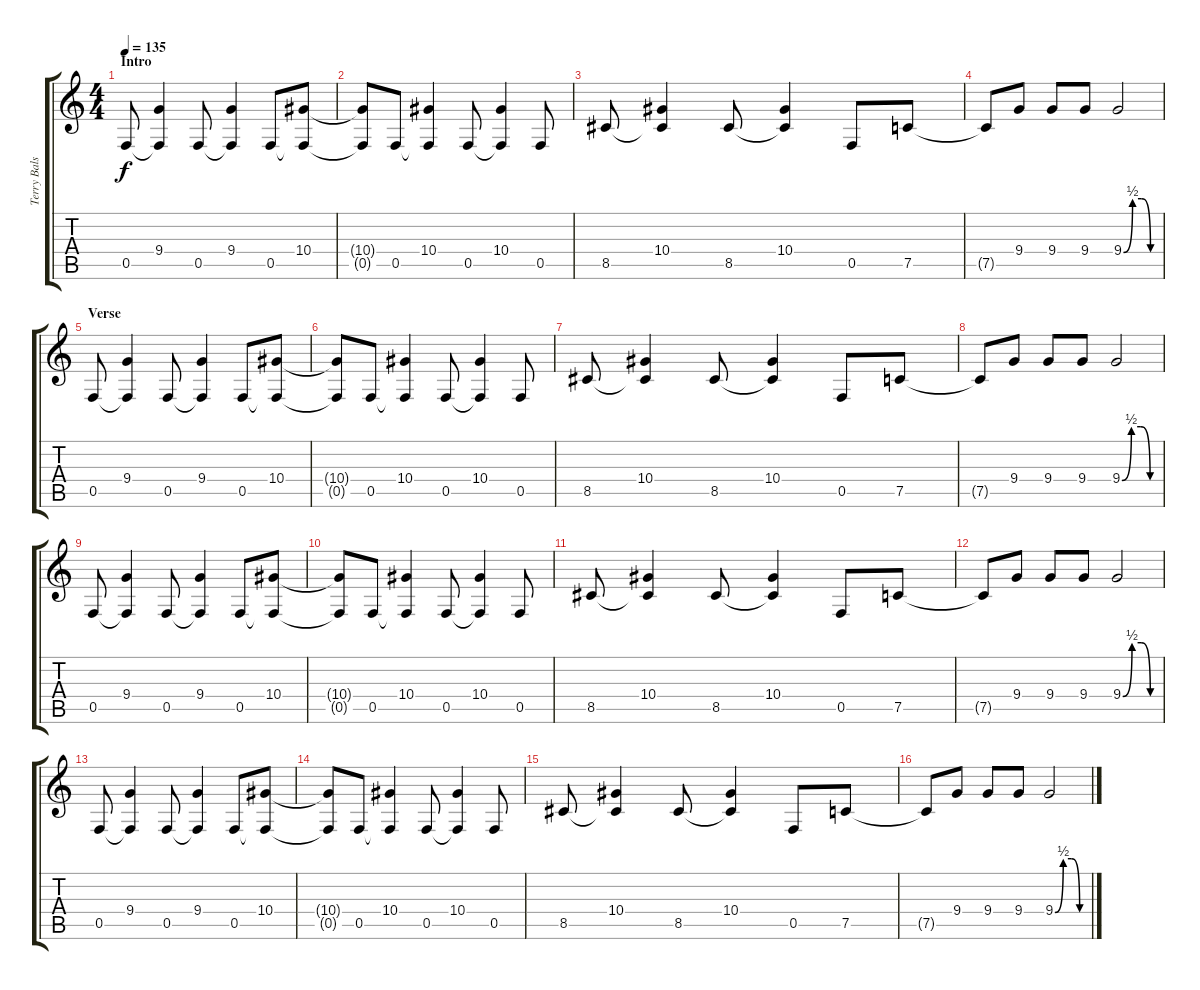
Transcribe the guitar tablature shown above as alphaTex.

\track ("Terry Balsamo (Main Guitar)" "Terry Bals") {instrument electricguitarjazz}
\staff {score tabs}
\tuning (C4 G3 Eb3 Bb2 F2 C2) {hide}
\ts (4 4)
\section ("" "Intro")
\tempo 135
\clef g2
\ks c
0.5.8{dy f instrument electricguitarjazz} (9.4 0.5{t}).4 0.5.8 (9.4 0.5{t}).4 0.5.8 (10.4 0.5{t}).8 |
(10.4{t} 0.5{t}).8 0.5.8 (10.4 0.5{t}).4 0.5.8 (10.4 0.5{t}).4 0.5.8 |
8.5.8 (10.4 8.5{t}).4 8.5.8 (10.4 8.5{t}).4 0.5.8 7.5.8 |
7.5{t}.8 9.4.8 9.4.8 9.4.8 9.4{be (custom 0 0 15 2 30 2 45 0 60 0)}.2 |
\section ("" "Verse")
0.5.8 (9.4 0.5{t}).4 0.5.8 (9.4 0.5{t}).4 0.5.8 (10.4 0.5{t}).8 |
(10.4{t} 0.5{t}).8 0.5.8 (10.4 0.5{t}).4 0.5.8 (10.4 0.5{t}).4 0.5.8 |
8.5.8 (10.4 8.5{t}).4 8.5.8 (10.4 8.5{t}).4 0.5.8 7.5.8 |
7.5{t}.8 9.4.8 9.4.8 9.4.8 9.4{be (custom 0 0 15 2 30 2 45 0 60 0)}.2 |
0.5.8 (9.4 0.5{t}).4 0.5.8 (9.4 0.5{t}).4 0.5.8 (10.4 0.5{t}).8 |
(10.4{t} 0.5{t}).8 0.5.8 (10.4 0.5{t}).4 0.5.8 (10.4 0.5{t}).4 0.5.8 |
8.5.8 (10.4 8.5{t}).4 8.5.8 (10.4 8.5{t}).4 0.5.8 7.5.8 |
7.5{t}.8 9.4.8 9.4.8 9.4.8 9.4{be (custom 0 0 15 2 30 2 45 0 60 0)}.2 |
0.5.8 (9.4 0.5{t}).4 0.5.8 (9.4 0.5{t}).4 0.5.8 (10.4 0.5{t}).8 |
(10.4{t} 0.5{t}).8 0.5.8 (10.4 0.5{t}).4 0.5.8 (10.4 0.5{t}).4 0.5.8 |
8.5.8 (10.4 8.5{t}).4 8.5.8 (10.4 8.5{t}).4 0.5.8 7.5.8 |
7.5{t}.8 9.4.8 9.4.8 9.4.8 9.4{be (custom 0 0 15 2 30 2 45 0 60 0)}.2
